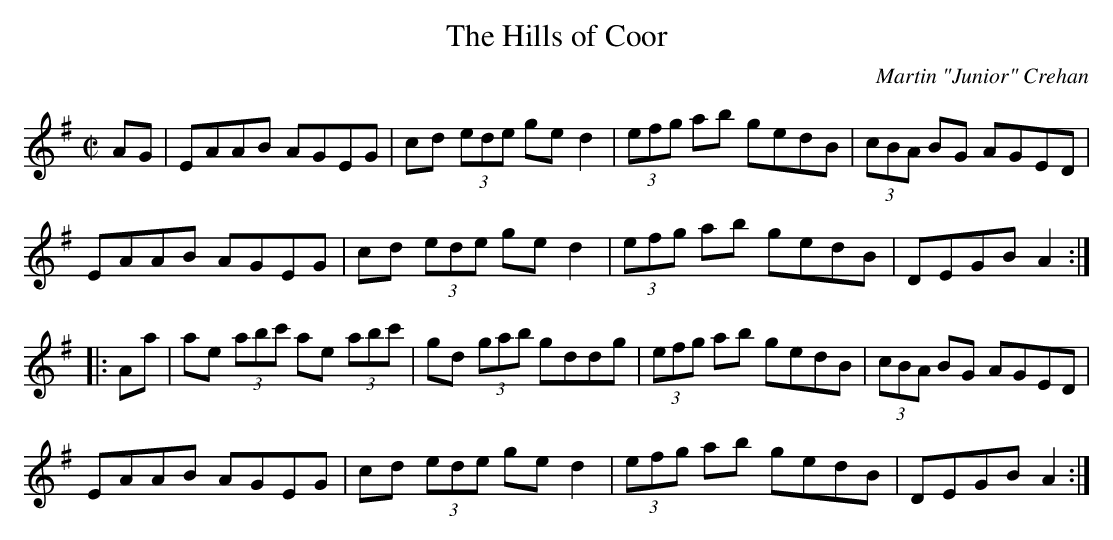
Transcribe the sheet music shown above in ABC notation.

X:1
T:Hills of Coor, The
M:C|
C:Martin "Junior" Crehan
K:Ador
AG|EAAB AGEG|cd (3ede ged2|(3efg ab gedB|(3cBA BG AGED|
EAAB AGEG|cd (3ede ged2|(3efg ab gedB|DEGB A2:|
|:Aa|ae (3abc' ae (3abc'|gd (3gab gddg|(3efg ab gedB|(3cBA BG AGED|
EAAB AGEG|cd (3ede ged2|(3efg ab gedB|DEGB A2:|
